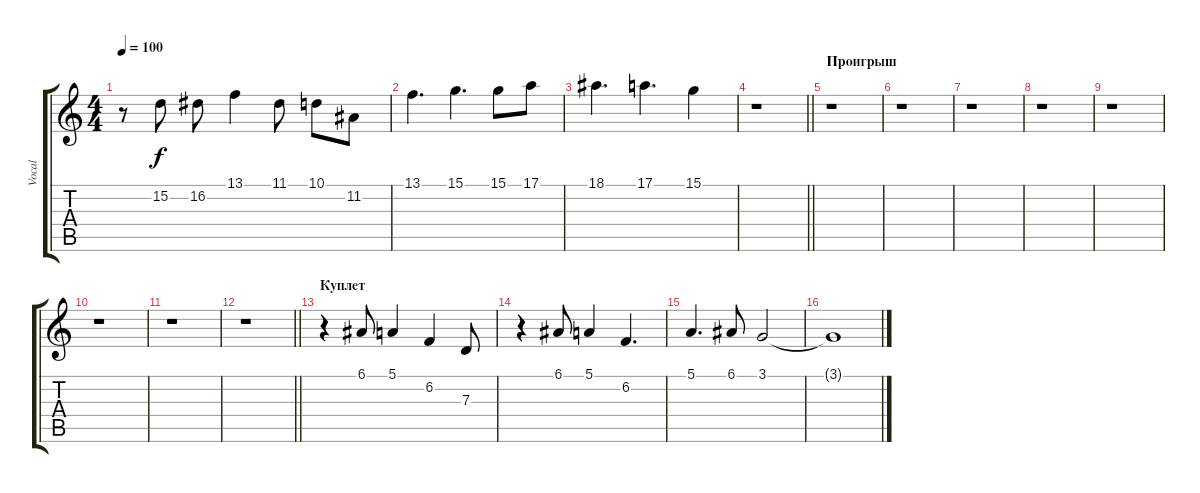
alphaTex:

\track ("Vocal" "Vocal") {instrument altosax}
\staff {score tabs}
\tuning (E4 B3 G3 D3 A2 E2) {hide}
\ts (4 4)
\tempo 100
\clef g2
\ks c
r.8{dy f} 15.2.8 16.2.8 13.1.4 11.1.8 10.1.8 11.2.8 |
13.1.4{d} 15.1.4{d} 15.1.8 17.1.8 |
18.1.4{d} 17.1.4{d} 15.1.4 |
\barLineRight lightlight
r.1 |
\section ("" "Проигрыш")
r.1 |
r.1 |
r.1 |
r.1 |
r.1 |
r.1 |
r.1 |
\barLineRight lightlight
r.1 |
\section ("" "Куплет")
r.4 6.1.8 5.1.4 6.2.4 7.3.8 |
r.4 6.1.8 5.1.4 6.2.4{d} |
5.1.4{d} 6.1.8 3.1.2 |
3.1{t}.1
